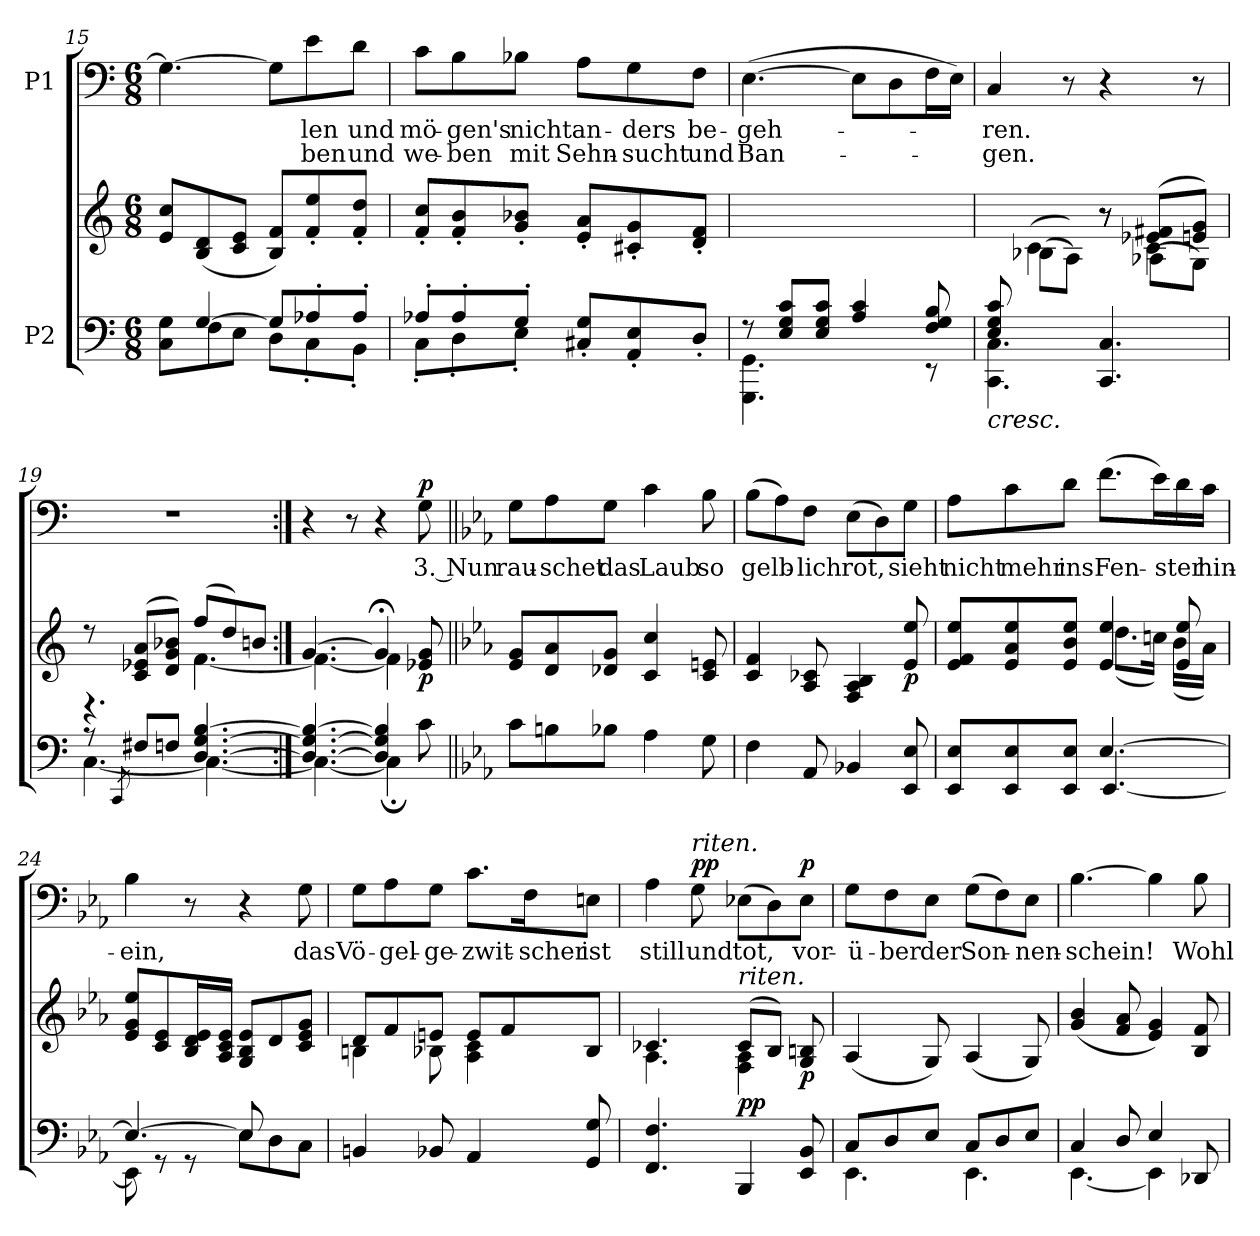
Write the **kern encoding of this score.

**kern	**kern	**dynam	**kern	**text	**text	**dynam
*part2	*part2	*part2	*part1	*part1	*part1	*part1
*staff3	*staff2	*staff2/3	*staff1	*staff1	*staff1	*staff1
*I"P2	*	*	*I"P1	*	*	*
!!LO:LB:g=z
*clefF4	*clefG2	*	*clefF4	*	*	*
*k[]	*k[]	*	*k[]	*	*	*
*M6/8	*M6/8	*	*M6/8	*	*	*
=15	=15	=15	=15	=15	=15	=15
*^	*	*	*	*	*	*
8ryy	8C\ 8G\L	8e/ 8cc/L	.	4.G\_	.	.	.
[4G/	8F\	(8B/ 8d/	.	.	.	.	.
.	8E\J	8c/ 8e/J	.	.	.	.	.
8G/L]	8D\L	8B/ 8f/L)	.	8G\L]	.	.	.
8A-X'/	8C'\	8f/' 8ee/'	.	8e\	-len	-ben	.
8A-'/J	8BB'\J	8f/' 8dd/'J	.	8d\J	und	und	.
=16	=16	=16	=16	=16	=16	=16	=16
8A-X'/L	8C'\L	8f/' 8cc/'L	.	8c\L	mö-	we-	.
8A-'/	8D'\	8f/' 8b/'	.	8B\	-gen's	-ben	.
8G'/J	8E'\J	8g/' 8b-X/'J	.	8B-X\J	nicht	mit	.
8C#X/' 8G/'L	4.ryy	8e/' 8a/'L	.	8A\L	an-	Sehn-	.
8AA/' 8E/'	.	8c#X/' 8g/'	.	8G\	-ders	-sucht	.
8D'/J	.	8d/' 8f/'J	.	8F\J	be-	und	.
=17	=17	=17	=17	=17	=17	=17	=17
8r	4.GGG\ 4.GG\	2.ryy	.	([4.E\	-geh-	Ban-	.
8E/ 8G/ 8c/L	.	.	.	.	.	.	.
8E/ 8G/ 8c/J	.	.	.	.	.	.	.
4A/ 4c/	4ryy	.	.	8E\L]	.	.	.
.	.	.	.	8D\	.	.	.
8F/ 8G/ 8B/	8r	.	.	16F\L	.	.	.
.	.	.	.	16E\JJ)	.	.	.
!!LO:LB:g=z
=18	=18	=18	=18	=18	=18	=18	=18
*	*^	*^	*	*	*	*	*
*	*	*	*	*^	*	*	*	*	*
!LO:TX:b:i:t=cresc.	!	!	!	!	!	!	!	!	!	!
8E/ 8G/ 8c/L	2.ryy	4.CC\ 4.C\	8ryy	8ryy	8ryy	.	4C/	-ren.	-gen.	.
2ryy	.	.	(8e\	4c\	(8B-X\L	.	.	.	.	.
.	.	.	8f\J)	.	8A\J)	.	8r	.	.	.
.	.	4.CC/ 4.C/	8r	8r	8r	.	4r	.	.	.
.	.	.	(8e-X/ 8f#X/L	4c\	(8A-X\L	.	.	.	.	.
8ryy	.	.	8en/ 8g/J)	.	8G\J)	.	8r	.	.	.
*	*v	*v	*	*	*	*	*	*	*	*
*	*	*	*v	*v	*	*	*	*	*
=19	=19	=19	=19	=19	=19	=19	=19	=19
8r	[4.C\	8r	4.r	.	2.r	.	.	.
8qCC/	.	.	.	.	.	.	.	.
8F#X/L	.	(8c/ 8e-X/ 8a/L	.	.	.	.	.	.
8Fn/J	.	8d/ 8g/ 8b-X/J)	.	.	.	.	.	.
[4.D/ [4.G/ [4.B/	4.C\_	(8ff/L	[4.f\	.	.	.	.	.
.	.	8dd/)	.	.	.	.	.	.
.	.	8bn/J	.	.	.	.	.	.
=20:|!	=20:|!	=20:|!	=20:|!	=20:|!	=20:|!	=20:|!	=20:|!	=20:|!
4.D/_ 4.G/_ 4.B/_	4.C\_	[4.g/	4.f\_	.	4r	.	.	.
.	.	.	.	.	8r	.	.	.
4D/] 4G/] 4B/]	4C;\]	4g;</]	4f\]	.	4r	.	.	.
!	!	!	!	!LO:DY:b	!	!	!	!LO:DY:a
8c\	8ryy	8e-X/ 8g/	8ryy	p	8G\	3. Nun	.	p
*v	*v	*	*	*	*	*	*	*
*	*v	*v	*	*	*	*	*
!!LO:PB:g=z
=21||	=21||	=21||	=21||	=21||	=21||	=21||
*k[b-e-a-]	*k[b-e-a-]	*	*k[b-e-a-]	*	*	*
8c\L	8e-/ 8g/L	.	8G\L	rau-	.	.
8Bn\	8d/ 8a-/	.	8A-\	-schet	.	.
8B-X\J	8d-X/ 8g/J	.	8G\J	das	.	.
4A-\	4c/ 4cc/	.	4c\	Laub	.	.
8G\	8c/ 8en/	.	8B-\	so	.	.
=22	=22	=22	=22	=22	=22	=22
4F\	4c/ 4f/	.	(8B-\L	gelb-	.	.
.	.	.	8A-\)	.	.	.
8AA-/	8A-/ 8c-X/	.	8F\J	-lich	.	.
4BB-X/	4F/ 4A-/ 4B-/	.	(8E-\L	rot,	.	.
.	.	.	8D\)	.	.	.
!	!	!LO:DY:b	!	!	!	!
8EE-/ 8E-/	8e-/ 8ee-/	p	8G\J	sieht	.	.
=23	=23	=23	=23	=23	=23	=23
*^	*^	*	*	*	*	*
8EE-/ 8E-/L	4.ryy	8e-/ 8f/ 8ee-/L	4.ryy	.	8A-\L	nicht	.	.
8EE-/ 8E-/	.	8e-/ 8a-/ 8ee-/	.	.	8c\	mehr	.	.
8EE-/ 8E-/J	.	8e-/ 8b-/ 8ee-/J	.	.	8d\J	ins	.	.
[4.E-/	[4.EE-/	4e-/ 4ee-/	(8.dd\L	.	(8.f\L	Fen-	.	.
.	.	.	16ccn\Jk)	.	16e-\L)	.	.	.
.	.	8e-/ 8ee-/	(16b-\LL	.	16d\	-ster	.	.
.	.	.	16a-\JJ)	.	16c\JJ	hin-	.	.
*	*	*v	*v	*	*	*	*	*
!!LO:LB:g=z
=24	=24	=24	=24	=24	=24	=24	=24
4.E-/_	8EE-\]	8e-/ 8g/ 8ee-/L	.	4B-\	-ein,	.	.
.	8r	8c/ 8e-/	.	.	.	.	.
.	8r	16B-/ 16d/ 16e-/L	.	8r	.	.	.
.	.	16A-/ 16c/ 16e-/JJ	.	.	.	.	.
8E-/]	8E-\L	8G/ 8B-/ 8e-/L	.	4r	.	.	.
4ryy	8D\	8d/	.	.	.	.	.
.	8C\J	8c/ 8e-/ 8g/J	.	8G\	das	.	.
*v	*v	*	*	*	*	*	*
=25	=25	=25	=25	=25	=25	=25
*	*^	*	*	*	*	*
4BBn/	8d/L	4Bn\	.	8G\L	Vö-	.	.
.	8f/	.	.	8A-\	-gel-	.	.
8BB-X/	8en/J	8B-X\	.	8G\J	-ge-	.	.
4AA-/	8e/L	4A-\ 4c\	.	8.c\L	-zwit-	.	.
.	8f/	.	.	.	.	.	.
.	.	.	.	16F\K	-scher	.	.
8GG/ 8G/	8B-/J	8ryy	.	8En\J	ist	.	.
=26	=26	=26	=26	=26	=26	=26	=26
4.FF/ 4.F/	4.c-X/	4.A-\	.	4A-\	still	.	.
!	!	!	!	!LO:TX:a:i:t=riten.	!	!	!
!	!	!	!	!	!	!	!LO:DY:a
.	.	.	.	8G\	und	.	pp
!	!LO:TX:a:i:t=riten.	!	!	!	!	!	!
!	!	!	!LO:DY:b	!	!	!	!
4BBB-/	(8c-/L	4F\ 4A-\	pp	(8E-X\L	tot,	.	.
.	8B-/J)	.	.	8D\)	.	.	.
!	!	!	!LO:DY:b	!	!	!	!LO:DY:a
8EE-/ 8BB-/	8G/ 8Bn/	8ryy	p	8E-\J	vor-	.	p
*	*v	*v	*	*	*	*	*
!!LO:LB:g=z
=27	=27	=27	=27	=27	=27	=27
*^	*	*	*	*	*	*
8C/L	4.EE-\	(4A-/	.	8G\L	-ü-	.	.
8D/	.	.	.	8F\	-ber	.	.
8E-/J	.	8G/)	.	8E-\J	der	.	.
8C/L	4.EE-\	(4A-/	.	(8G\L	Son-	.	.
8D/	.	.	.	8F\)	.	.	.
8E-/J	.	8G/)	.	8E-\J	-nen-	.	.
=28	=28	=28	=28	=28	=28	=28	=28
4C/	[4.EE-\	(4g/ 4b-/	.	[4.B-\	-schein!	.	.
8D/	.	8f/ 8a-/	.	.	.	.	.
4E-/	4EE-\]	4e-/ 4g/)	.	4B-\]	.	.	.
8ryy	8DD-X/	8B-/ 8f/	.	8B-\	Wohl	.	.
*v	*v	*	*	*	*	*	*
=	=	=	=	=	=	=
*-	*-	*-	*-	*-	*-	*-
